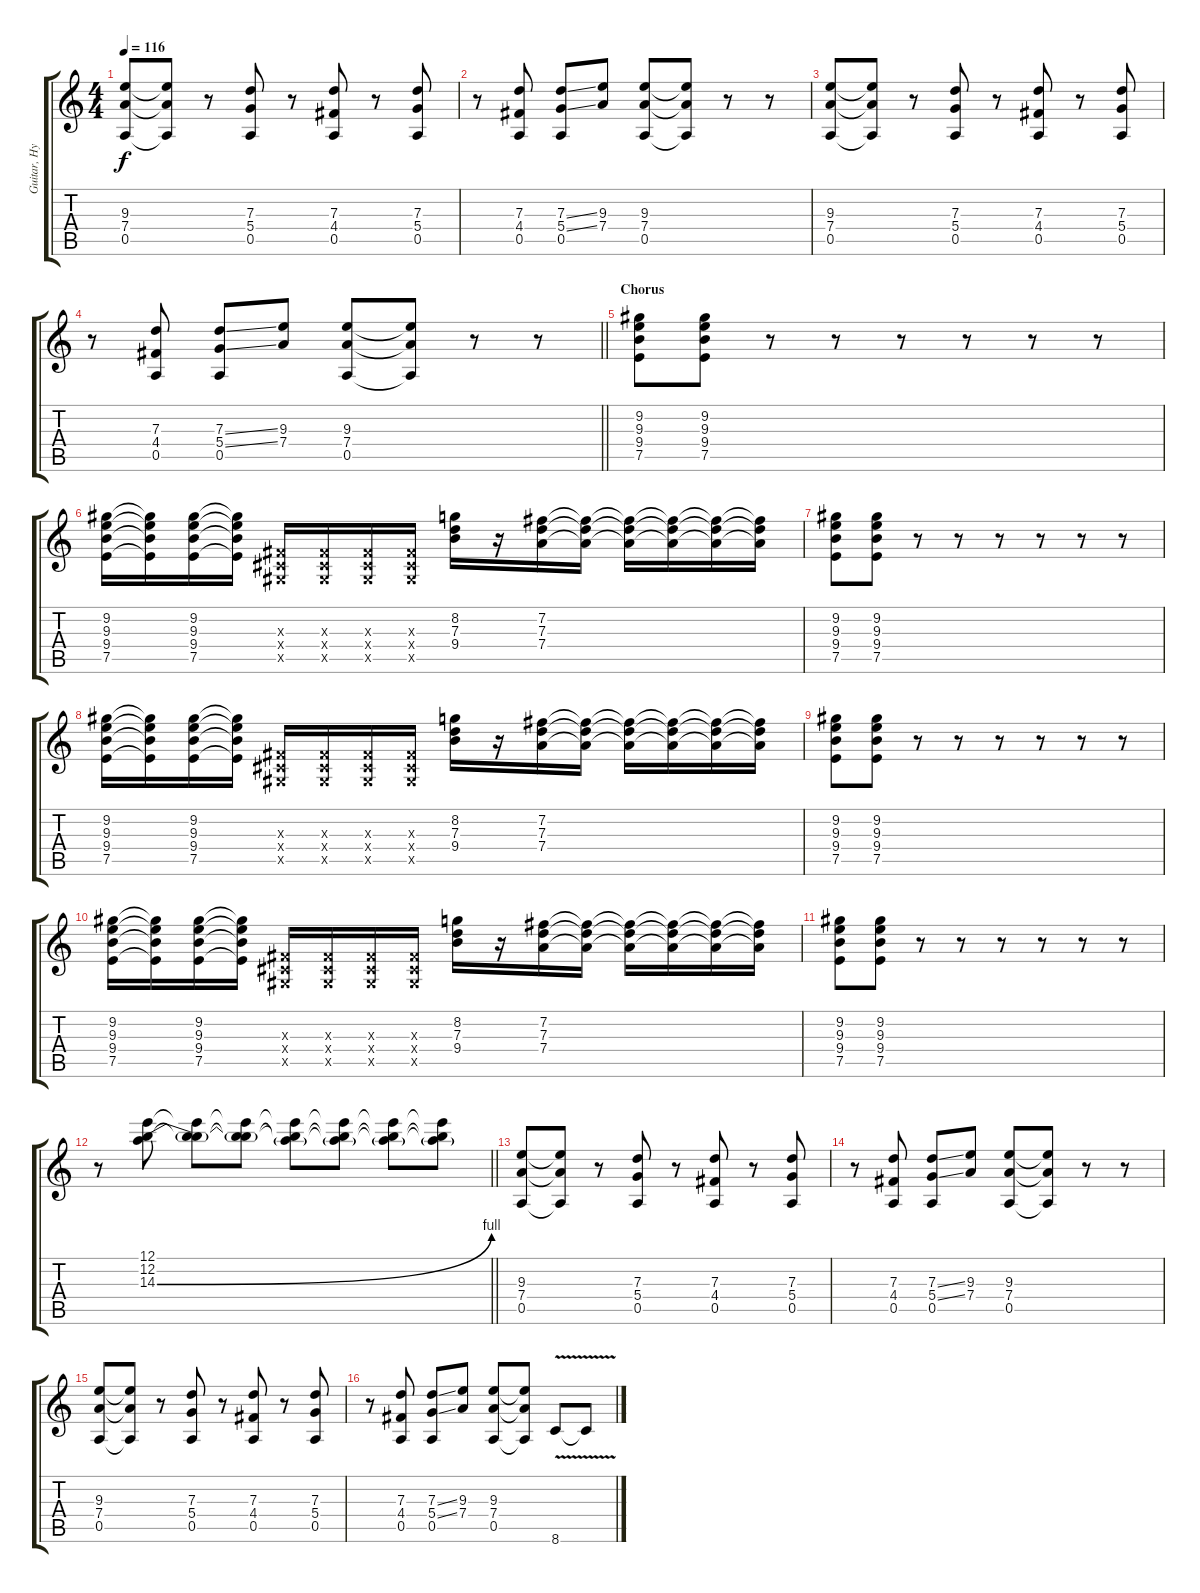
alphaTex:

\track ("Guitar, Hybrid" "Guitar, Hy") {instrument overdrivenguitar}
\staff {score tabs}
\tuning (E4 B3 G3 D3 A2 E2) {hide}
\ts (4 4)
\tempo 116
\clef g2
\ks c
(9.3 7.4 0.5).8{dy f} (9.3{t} 7.4{t} 0.5{t}).8 r.8 (7.3 5.4 0.5).8 r.8 (7.3 4.4 0.5).8 r.8 (7.3 5.4 0.5).8 |
r.8 (7.3 4.4 0.5).8 (7.3{ss} 5.4{ss} 0.5).8 (9.3 7.4).8 (9.3 7.4 0.5).8 (9.3{t} 7.4{t} 0.5{t}).8 r.8 r.8 |
(9.3 7.4 0.5).8 (9.3{t} 7.4{t} 0.5{t}).8 r.8 (7.3 5.4 0.5).8 r.8 (7.3 4.4 0.5).8 r.8 (7.3 5.4 0.5).8 |
\barLineRight lightlight
r.8 (7.3 4.4 0.5).8 (7.3{ss} 5.4{ss} 0.5).8 (9.3 7.4).8 (9.3 7.4 0.5).8 (9.3{t} 7.4{t} 0.5{t}).8 r.8 r.8 |
\section ("" "Chorus")
(9.2 9.3 9.4 7.5).8 (9.2 9.3 9.4 7.5).8 r.8 r.8 r.8 r.8 r.8 r.8 |
(9.2 9.3 9.4 7.5).16 (9.2{t} 9.3{t} 9.4{t} 7.5{t}).16 (9.2 9.3 9.4 7.5).16 (9.2{t} 9.3{t} 9.4{t} 7.5{t}).16 (-1.3{x} -1.4{x} -1.5{x}).16 (-1.3{x} -1.4{x} -1.5{x}).16 (-1.3{x} -1.4{x} -1.5{x}).16 (-1.3{x} -1.4{x} -1.5{x}).16 (8.2 7.3 9.4).16 r.16 (7.2 7.3 7.4).16 (7.2{t} 7.3{t} 7.4{t}).16 (7.2{t} 7.3{t} 7.4{t}).16 (7.2{t} 7.3{t} 7.4{t}).16 (7.2{t} 7.3{t} 7.4{t}).16 (7.2{t} 7.3{t} 7.4{t}).16 |
(9.2 9.3 9.4 7.5).8 (9.2 9.3 9.4 7.5).8 r.8 r.8 r.8 r.8 r.8 r.8 |
(9.2 9.3 9.4 7.5).16 (9.2{t} 9.3{t} 9.4{t} 7.5{t}).16 (9.2 9.3 9.4 7.5).16 (9.2{t} 9.3{t} 9.4{t} 7.5{t}).16 (-1.3{x} -1.4{x} -1.5{x}).16 (-1.3{x} -1.4{x} -1.5{x}).16 (-1.3{x} -1.4{x} -1.5{x}).16 (-1.3{x} -1.4{x} -1.5{x}).16 (8.2 7.3 9.4).16 r.16 (7.2 7.3 7.4).16 (7.2{t} 7.3{t} 7.4{t}).16 (7.2{t} 7.3{t} 7.4{t}).16 (7.2{t} 7.3{t} 7.4{t}).16 (7.2{t} 7.3{t} 7.4{t}).16 (7.2{t} 7.3{t} 7.4{t}).16 |
(9.2 9.3 9.4 7.5).8 (9.2 9.3 9.4 7.5).8 r.8 r.8 r.8 r.8 r.8 r.8 |
(9.2 9.3 9.4 7.5).16 (9.2{t} 9.3{t} 9.4{t} 7.5{t}).16 (9.2 9.3 9.4 7.5).16 (9.2{t} 9.3{t} 9.4{t} 7.5{t}).16 (-1.3{x} -1.4{x} -1.5{x}).16 (-1.3{x} -1.4{x} -1.5{x}).16 (-1.3{x} -1.4{x} -1.5{x}).16 (-1.3{x} -1.4{x} -1.5{x}).16 (8.2 7.3 9.4).16 r.16 (7.2 7.3 7.4).16 (7.2{t} 7.3{t} 7.4{t}).16 (7.2{t} 7.3{t} 7.4{t}).16 (7.2{t} 7.3{t} 7.4{t}).16 (7.2{t} 7.3{t} 7.4{t}).16 (7.2{t} 7.3{t} 7.4{t}).16 |
(9.2 9.3 9.4 7.5).8 (9.2 9.3 9.4 7.5).8 r.8 r.8 r.8 r.8 r.8 r.8 |
\barLineRight lightlight
r.8 (12.1 12.2 14.3{be (bend 0 0 60 4)}).8 (12.1{t} 12.2{t} 14.3{t}).8 (12.1{t} 12.2{t} 14.3{t}).8 (12.1{t} 12.2{t} 14.3{t}).8 (12.1{t} 12.2{t} 14.3{t}).8 (12.1{t} 12.2{t} 14.3{t}).8 (12.1{t} 12.2{t} 14.3{t}).8 |
(9.3 7.4 0.5).8 (9.3{t} 7.4{t} 0.5{t}).8 r.8 (7.3 5.4 0.5).8 r.8 (7.3 4.4 0.5).8 r.8 (7.3 5.4 0.5).8 |
r.8 (7.3 4.4 0.5).8 (7.3{ss} 5.4{ss} 0.5).8 (9.3 7.4).8 (9.3 7.4 0.5).8 (9.3{t} 7.4{t} 0.5{t}).8 r.8 r.8 |
(9.3 7.4 0.5).8 (9.3{t} 7.4{t} 0.5{t}).8 r.8 (7.3 5.4 0.5).8 r.8 (7.3 4.4 0.5).8 r.8 (7.3 5.4 0.5).8 |
r.8 (7.3 4.4 0.5).8 (7.3{ss} 5.4{ss} 0.5).8 (9.3 7.4).8 (9.3 7.4 0.5).8 (9.3{t} 7.4{t} 0.5{t}).8 8.6{v}.8 8.6{t}.8
